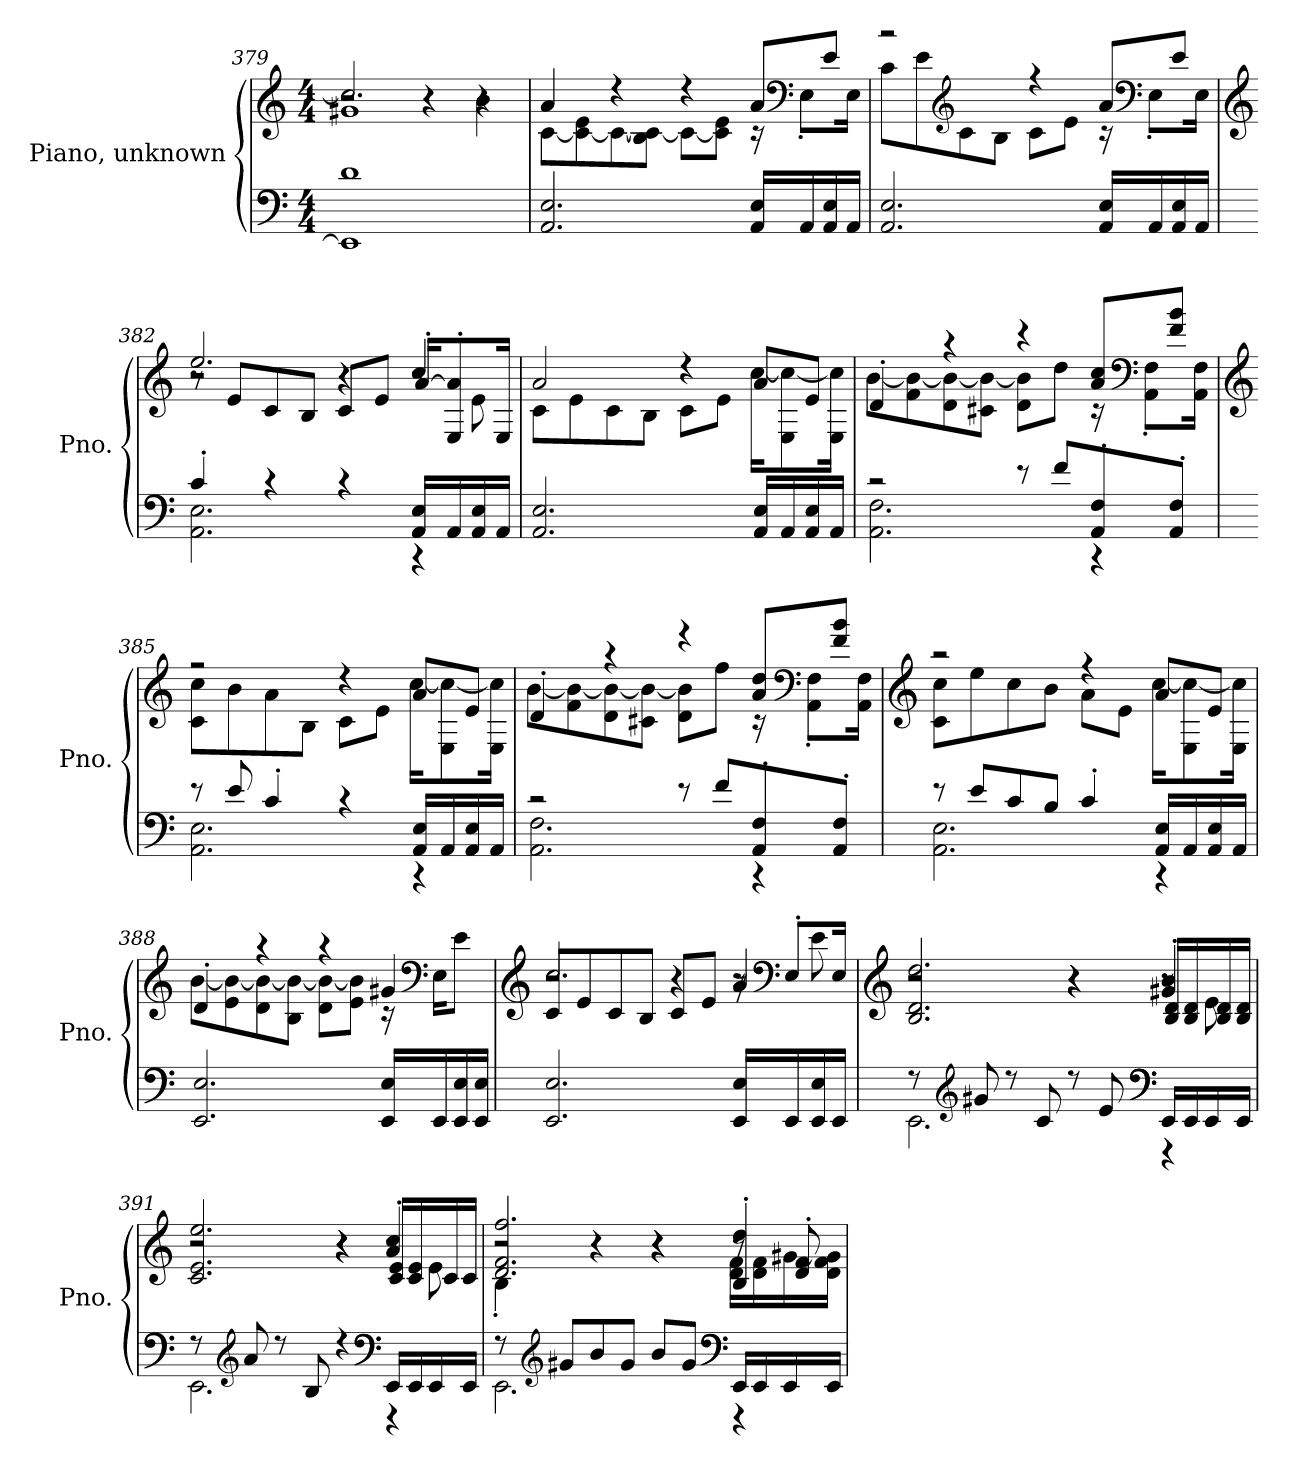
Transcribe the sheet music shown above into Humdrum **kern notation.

**kern	**kern
*part1	*part1
*staff2	*staff1
*I"Piano, unknown	*
*I'Pno.	*
*clefF4	*clefG2
*k[]	*k[]
*M4/4	*M4/4
=379	=379
*^	*^
*	*	*	*^
1d	1EE]	2.cc/]	2r	1g#X
.	.	.	4r	.
.	.	4r	4b\	.
*v	*v	*	*	*
*	*	*v	*v
!!LO:LB:g=z
=380	=380	=380
2.AA/ 2.E/	4a/	[8c\L
.	.	8c\_ 8e\
.	4r	8c\_
.	.	8B\ 8c\_J
.	4r	8c\L_
.	.	8c\] 8e\J
16AA/ 16E/LL	8a/L	16r
*	*clefF4	*
16AA/	.	8E'\L
16AA/ 16E/	8e/J	.
16AA/JJ	.	16E\Jk
=381	=381	=381
2.AA/ 2.E/	2r	8c\L
.	.	8e\
*	*clefG2	*
.	.	8c\
.	.	8B\J
.	4r	8c\L
.	.	8e\J
16AA/ 16E/LL	8a/L	16r
*	*clefF4	*
16AA/	.	8E'\L
16AA/ 16E/	8e/J	.
16AA/JJ	.	16E\Jk
*	*v	*v
=382	=382
*	*clefG2
*^	*^
*	*	*	*^
4c'/	2.AA\ 2.E\	2.ee/	2r	8r
.	.	.	.	8e/L
4r	.	.	.	8c/
.	.	.	.	8B/J
4r	.	.	4r	8c/L
.	.	.	.	8e/J
16AA/ 16E/LL	4r	4cc/	8r	[16a'/KL
16AA/	.	.	.	8E/' 8a/]'
16AA/ 16E/	.	.	8e\	.
16AA/JJ	.	.	.	16E/Jk
*v	*v	*	*	*
*	*	*v	*v
!!LO:LB:g=z
=383	=383	=383
2.AA/ 2.E/	2a/	8c\L
.	.	8e\
.	.	8c\
.	.	8B\J
.	4r	8c\L
.	.	8e\J
16AA/ 16E/LL	8a/L	[16cc\KL
16AA/	.	8E\ 8cc\_
16AA/ 16E/	8e/J	.
16AA/JJ	.	16E\ 16cc\]Jk
=384	=384	=384
*^	*	*
2r	2.AA\ 2.F\	4d'/	[8b\L
.	.	.	8f\ 8b\_
.	.	4r	8d\ 8b\_
.	.	.	8c#X\ 8b\_J
8r	.	4r	8d\ 8b\]L
8f/L	.	.	8dd\J
8AA/' 8F/'	4r	8a/ 8cc/L	16r
*	*	*clefF4	*
.	.	.	8AA\' 8F\'L
8AA/' 8F/'J	.	8f/ 8b/J	.
.	.	.	16AA\ 16F\Jk
=385	=385	=385	=385
*	*	*clefG2	*
8r	2.AA\ 2.E\	2r	8c\ 8cc\L
8e/	.	.	8b\
4c'/	.	.	8a\
.	.	.	8B\J
4r	.	4r	8c\L
.	.	.	8e\J
16AA/ 16E/LL	4r	8a/L	[16cc\KL
16AA/	.	.	8E\ 8cc\_
16AA/ 16E/	.	8e/J	.
16AA/JJ	.	.	16E\ 16cc\]Jk
!!LO:LB:g=z	!!
=386	=386	=386	=386
2r	2.AA\ 2.F\	4d'/	[8b\L
.	.	.	8f\ 8b\_
.	.	4r	8d\ 8b\_
.	.	.	8c#X\ 8b\_J
8r	.	4r	8d\ 8b\]L
8f/L	.	.	8ff\J
8AA/' 8F/'	4r	8a/ 8dd/L	16r
*	*	*clefF4	*
.	.	.	8AA\' 8F\'L
8AA/' 8F/'J	.	8f/ 8b/J	.
.	.	.	16AA\ 16F\Jk
=387	=387	=387	=387
*	*	*clefG2	*
8r	2.AA\ 2.E\	2r	8c\ 8cc\L
8e/L	.	.	8ee\
8c/	.	.	8cc\
8B/J	.	.	8b\J
4c'/	.	4r	8a\L
.	.	.	8e\J
16AA/ 16E/LL	4r	8a/L	[16cc\KL
16AA/	.	.	8E\ 8cc\_
16AA/ 16E/	.	8e/J	.
16AA/JJ	.	.	16E\ 16cc\]Jk
*v	*v	*	*
!!LO:LB:g=z	!!
=388	=388	=388
2.EE/ 2.E/	4d'/	[8b\L
.	.	8e\ 8b\_
.	4r	8d\ 8b\_
.	.	8B\ 8b\_J
.	4r	8d\ 8b\_L
.	.	8e\ 8b\]J
16EE/ 16E/LL	4g#X/	16r
*	*clefF4	*
16EE/	.	16E\KL
16EE/ 16E/	.	8e\J
16EE/ 16E/JJ	.	.
*	*v	*v
=389	=389
*	*clefG2
*	*^
*	*	*^
2.EE/ 2.E/	2.cc/	2r	8c/L
.	.	.	8e/
.	.	.	8c/
.	.	.	8B/J
.	.	4r	8c/L
.	.	.	8e/J
16EE/ 16E/LL	4a/	8r	16r
*	*clefF4	*	*
16EE/	.	.	8E'/L
16EE/ 16E/	.	8e\	.
16EE/JJ	.	.	16E/Jk
!!LO:LB:g=z	!!	!!
=390	=390	=390	=390
*	*clefG2	*	*
*^	*	*	*
8r	2.EE\	2r	2r	2.B/ 2.d/ 2.dd/
*clefG2	*	*	*	*
8g#X/	.	.	.	.
8r	.	.	.	.
8c/	.	.	.	.
8r	.	4r	4r	.
8e/	.	.	.	.
*clefF4	*	*	*	*
16EE/LL	4r	4g#X/' 4b/'	8r	16B/ 16d/LL
16EE/	.	.	.	16B/ 16d/
16EE/	.	.	8e\	16B/ 16d/
16EE/JJ	.	.	.	16B/ 16d/JJ
=391	=391	=391	=391	=391
8r	2.EE\	2r	2r	2.c/ 2.e/ 2.ee/
*clefG2	*	*	*	*
8a/	.	.	.	.
8r	.	.	.	.
8B/	.	.	.	.
4r	.	4r	4r	.
*clefF4	*	*	*	*
16EE/LL	4r	4a/' 4cc/'	8r	16c/ 16e/LL
16EE/	.	.	.	16c/ 16e/
16EE/	.	.	8e\	16c/
16EE/JJ	.	.	.	16c/JJ
!!LO:PB:g=z	!!	!!
=392	=392	=392	=392	=392
8r	2.EE\	2.d/ 2.f/ 2.ff/	4B'\	2r
*clefG2	*	*	*	*
8g#X/L	.	.	.	.
8b/	.	.	4r	.
8g#/J	.	.	.	.
8b/L	.	.	4r	4r
8g#/J	.	.	.	.
*clefF4	*	*	*	*
16EE/LL	4r	4B/' 4dd/'	16d\ 16f\LL	8r
16EE/	.	.	16d\ 16f\	.
16EE/	.	.	[16g#X\	8d/' 8f/'
16EE/JJ	.	.	16d\ 16f\ 16g#\]JJ	.
*v	*v	*	*	*
*	*v	*v	*v
=	=
*-	*-
